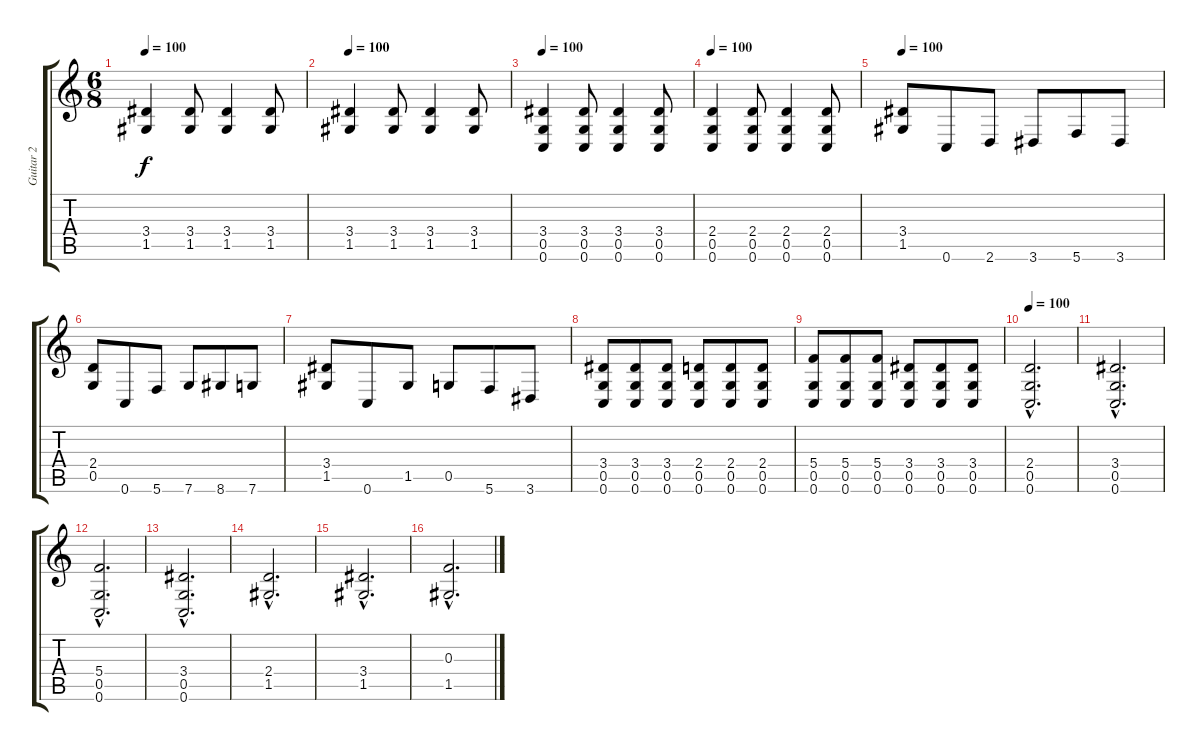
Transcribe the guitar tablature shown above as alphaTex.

\track ("Guitar 2" "Guitar 2") {instrument distortionguitar}
\staff {score tabs}
\tuning (D4 A3 F3 C3 G2 C2) {hide}
\ts (6 8)
\tempo 100
\clef g2
\ks c
(3.4 1.5).4{dy f} (3.4 1.5).8 (3.4 1.5).4 (3.4 1.5).8 |
\tempo 100
(3.4 1.5).4 (3.4 1.5).8 (3.4 1.5).4 (3.4 1.5).8 |
\tempo 100
(3.4 0.5 0.6).4 (3.4 0.5 0.6).8 (3.4 0.5 0.6).4 (3.4 0.5 0.6).8 |
\tempo 100
(2.4 0.5 0.6).4 (2.4 0.5 0.6).8 (2.4 0.5 0.6).4 (2.4 0.5 0.6).8 |
\tempo 100
(3.4 1.5).8 0.6.8 2.6.8 3.6.8 5.6.8 3.6.8 |
(2.4 0.5).8 0.6.8 5.6.8 7.6.8 8.6.8 7.6.8 |
(3.4 1.5).8 0.6.8 1.5.8 0.5.8 5.6.8 3.6.8 |
(3.4 0.5 0.6).8 (3.4 0.5 0.6).8 (3.4 0.5 0.6).8 (2.4 0.5 0.6).8 (2.4 0.5 0.6).8 (2.4 0.5 0.6).8 |
(5.4 0.5 0.6).8 (5.4 0.5 0.6).8 (5.4 0.5 0.6).8 (3.4 0.5 0.6).8 (3.4 0.5 0.6).8 (3.4 0.5 0.6).8 |
\tempo 100
(2.4{hac} 0.5{hac} 0.6{hac}).2{d} |
(3.4{hac} 0.5{hac} 0.6{hac}).2{d} |
(5.4{hac} 0.5{hac} 0.6{hac}).2{d} |
(3.4{hac} 0.5{hac} 0.6{hac}).2{d} |
(2.4{hac} 1.5{hac}).2{d} |
(3.4{hac} 1.5{hac}).2{d} |
(0.3{hac} 1.5{hac}).2{d}
